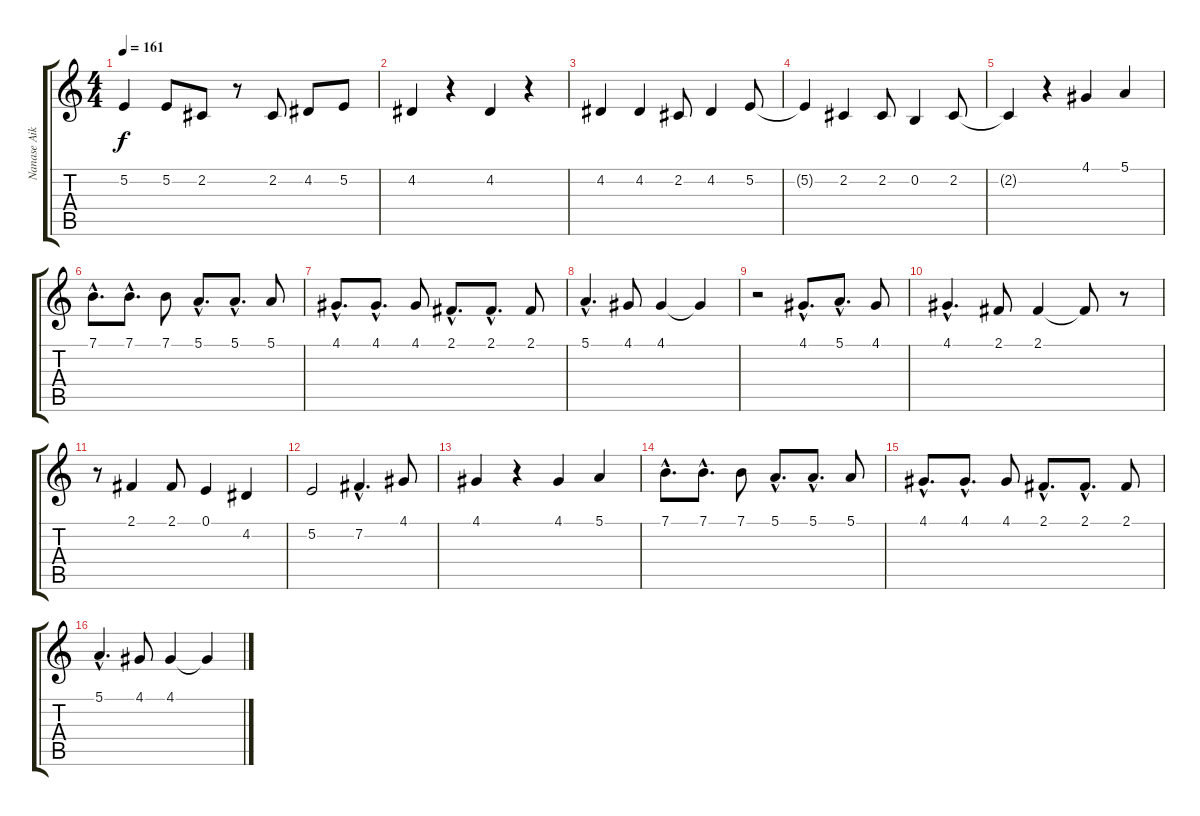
\track ("Nanase Aikawa" "Nanase Aik") {instrument lead1square}
\staff {score tabs}
\tuning (E4 B3 G3 D3 A2 E2) {hide}
\ts (4 4)
\tempo 161
\clef g2
\ks c
5.2.4{dy f} 5.2.8 2.2.8 r.8 2.2.8 4.2.8 5.2.8 |
4.2.4 r.4 4.2.4 r.4 |
4.2.4 4.2.4 2.2.8 4.2.4 5.2.8 |
5.2{t}.4 2.2.4 2.2.8 0.2.4 2.2.8 |
2.2{t}.4 r.4 4.1.4 5.1.4 |
7.1{hac}.8{d} 7.1{hac}.8{d} 7.1.8 5.1{hac}.8{d} 5.1{hac}.8{d} 5.1.8 |
4.1{hac}.8{d} 4.1{hac}.8{d} 4.1.8 2.1{hac}.8{d} 2.1{hac}.8{d} 2.1.8 |
5.1{hac}.4{d} 4.1.8 4.1.4 4.1{t}.4 |
r.2 4.1{hac}.8{d} 5.1{hac}.8{d} 4.1.8 |
4.1{hac}.4{d} 2.1.8 2.1.4 2.1{t}.8 r.8 |
r.8 2.1.4 2.1.8 0.1.4 4.2.4 |
5.2.2 7.2{hac}.4{d} 4.1.8 |
4.1.4 r.4 4.1.4 5.1.4 |
7.1{hac}.8{d} 7.1{hac}.8{d} 7.1.8 5.1{hac}.8{d} 5.1{hac}.8{d} 5.1.8 |
4.1{hac}.8{d} 4.1{hac}.8{d} 4.1.8 2.1{hac}.8{d} 2.1{hac}.8{d} 2.1.8 |
5.1{hac}.4{d} 4.1.8 4.1.4 4.1{t}.4
